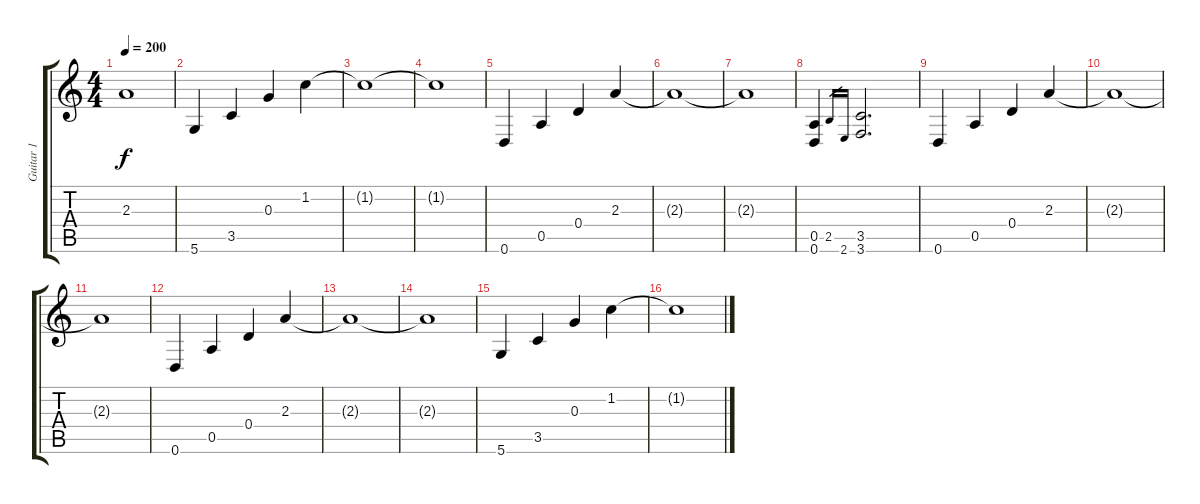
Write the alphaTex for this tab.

\track ("Guitar 1" "Guitar 1") {instrument acousticguitarsteel}
\staff {score tabs}
\tuning (E4 B3 G3 D3 A2 D2) {hide}
\ts (4 4)
\tempo 200
\clef g2
\ks c
2.3{t}.1{dy f} |
5.6.4 3.5.4 0.3.4 1.2.4 |
1.2{t}.1 |
1.2{t}.1 |
0.6.4 0.5.4 0.4.4 2.3.4 |
2.3{t}.1 |
2.3{t}.1 |
(0.5 0.6).4 2.5.16{gr} 2.6.16{gr} (3.5 3.6).2{d} |
0.6.4 0.5.4 0.4.4 2.3.4 |
2.3{t}.1 |
2.3{t}.1 |
0.6.4 0.5.4 0.4.4 2.3.4 |
2.3{t}.1 |
2.3{t}.1 |
5.6.4 3.5.4 0.3.4 1.2.4 |
1.2{t}.1
